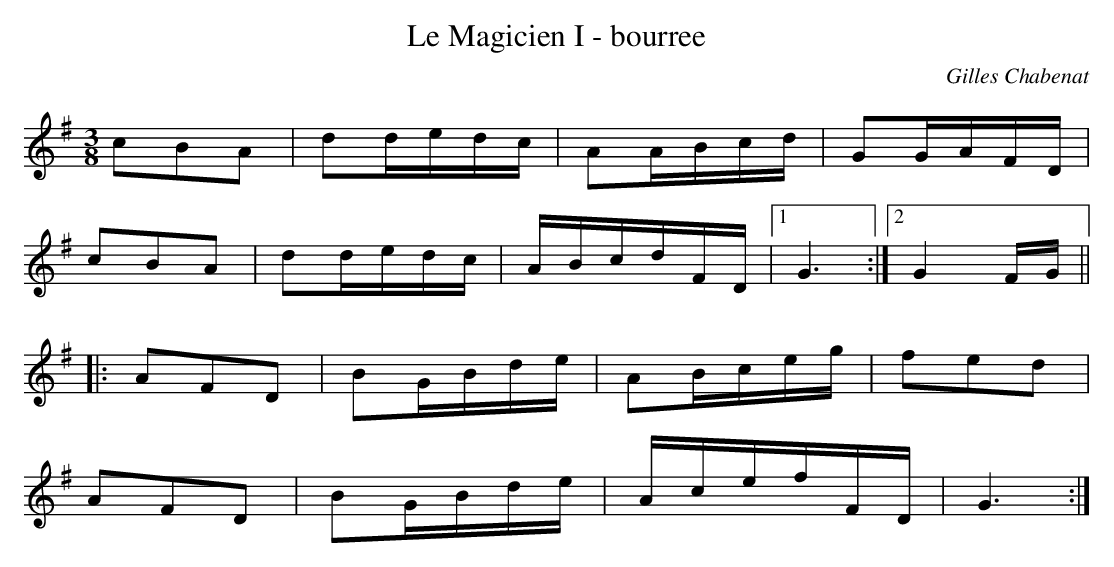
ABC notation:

X:1
T:Le Magicien I - bourree
C:Gilles Chabenat
M:3/8
L:1/16
K:G
c2B2A2|d2dedc|A2ABcd|G2GAFD|
c2B2A2|d2dedc|ABcdFD|1G6:|2G4FG||
|:A2F2D2|B2GBde|A2Bceg|f2e2d2|
A2F2D2|B2GBde|AcefFD|G6:|
